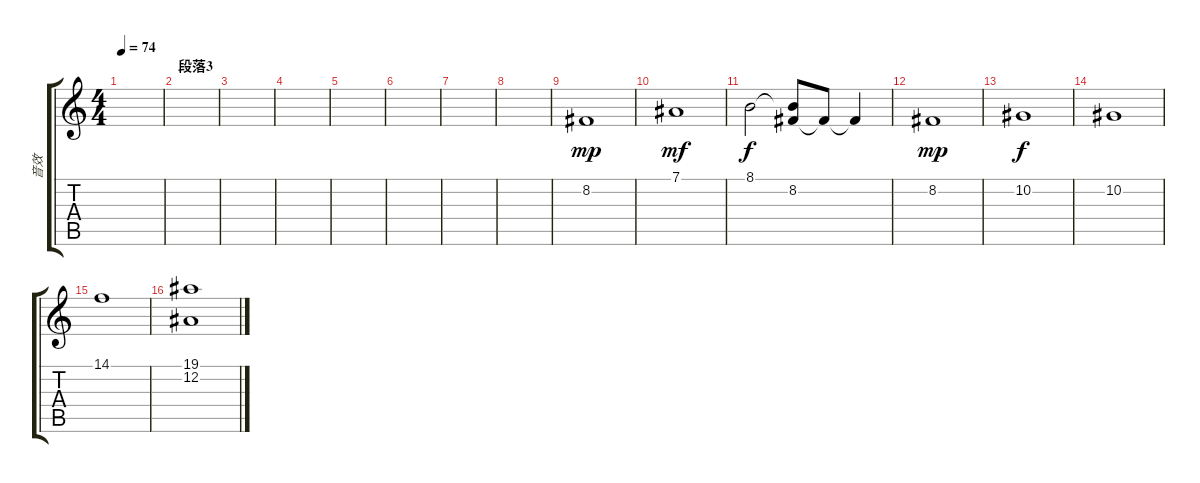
\track ("音效" "音效") {instrument pad6metallic}
\staff {score tabs}
\tuning (Eb4 Bb3 Gb3 Db3 Ab2 Eb2) {hide}
\ts (4 4)
\tempo 74
\clef g2
\ks c
|
\section ("" "段落3")
|
|
|
|
|
|
|
8.2.1{dy mp} |
7.1.1{dy mf} |
8.1.2{dy f} (8.1{t} 8.2).8 8.2{t}.8 8.2{t}.4 |
8.2.1{dy mp} |
10.2.1{dy f} |
10.2.1 |
14.1.1 |
(19.1 12.2).1
